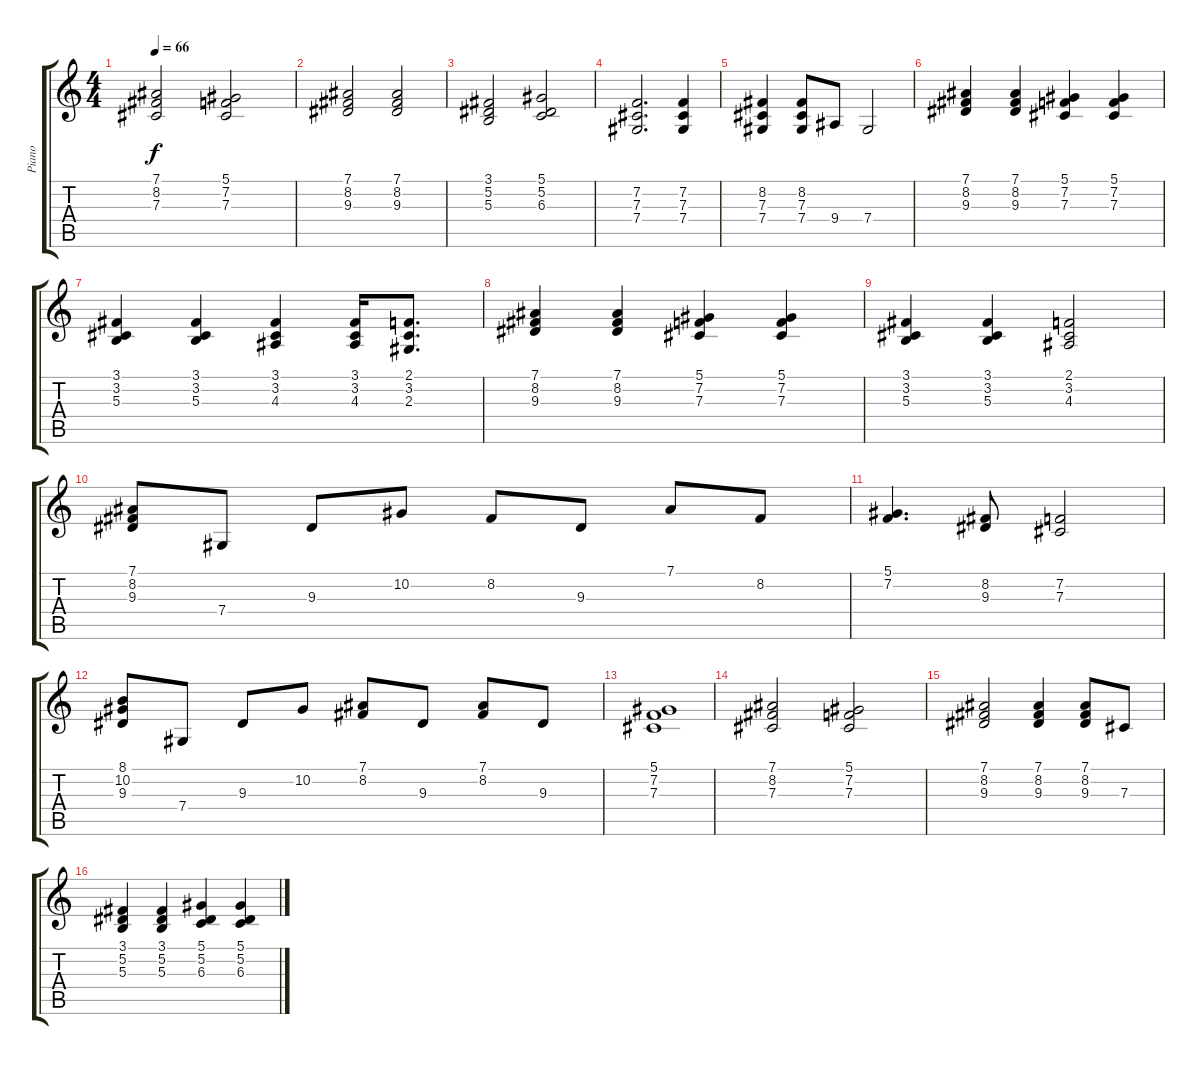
\track ("Piano" "Piano") {instrument acousticgrandpiano}
\staff {score tabs}
\tuning (Eb4 Bb3 Gb3 Db3 Ab2 Eb2) {hide}
\ts (4 4)
\tempo 66
\clef g2
\ks c
(7.1 8.2 7.3).2{dy f} (5.1 7.2 7.3).2 |
(7.1 8.2 9.3).2 (7.1 8.2 9.3).2 |
(3.1 5.2 5.3).2 (5.1 5.2 6.3).2 |
(7.2 7.3 7.4).2{d} (7.2 7.3 7.4).4 |
(8.2 7.3 7.4).4 (8.2 7.3 7.4).8 9.4.8 7.4.2 |
(7.1 8.2 9.3).4 (7.1 8.2 9.3).4 (5.1 7.2 7.3).4 (5.1 7.2 7.3).4 |
(3.1 3.2 5.3).4 (3.1 3.2 5.3).4 (3.1 3.2 4.3).4 (3.1 3.2 4.3).16 (2.1 3.2 2.3).8{d} |
(7.1 8.2 9.3).4 (7.1 8.2 9.3).4 (5.1 7.2 7.3).4 (5.1 7.2 7.3).4 |
(3.1 3.2 5.3).4 (3.1 3.2 5.3).4 (2.1 3.2 4.3).2 |
(7.1 8.2 9.3).8 7.4.8 9.3.8 10.2.8 8.2.8 9.3.8 7.1.8 8.2.8 |
(5.1 7.2).4{d} (8.2 9.3).8 (7.2 7.3).2 |
(8.1 10.2 9.3).8 7.4.8 9.3.8 10.2.8 (7.1 8.2).8 9.3.8 (7.1 8.2).8 9.3.8 |
(5.1 7.2 7.3).1 |
(7.1 8.2 7.3).2 (5.1 7.2 7.3).2 |
(7.1 8.2 9.3).2 (7.1 8.2 9.3).4 (7.1 8.2 9.3).8 7.3.8 |
(3.1 5.2 5.3).4 (3.1 5.2 5.3).4 (5.1 5.2 6.3).4 (5.1 5.2 6.3).4
